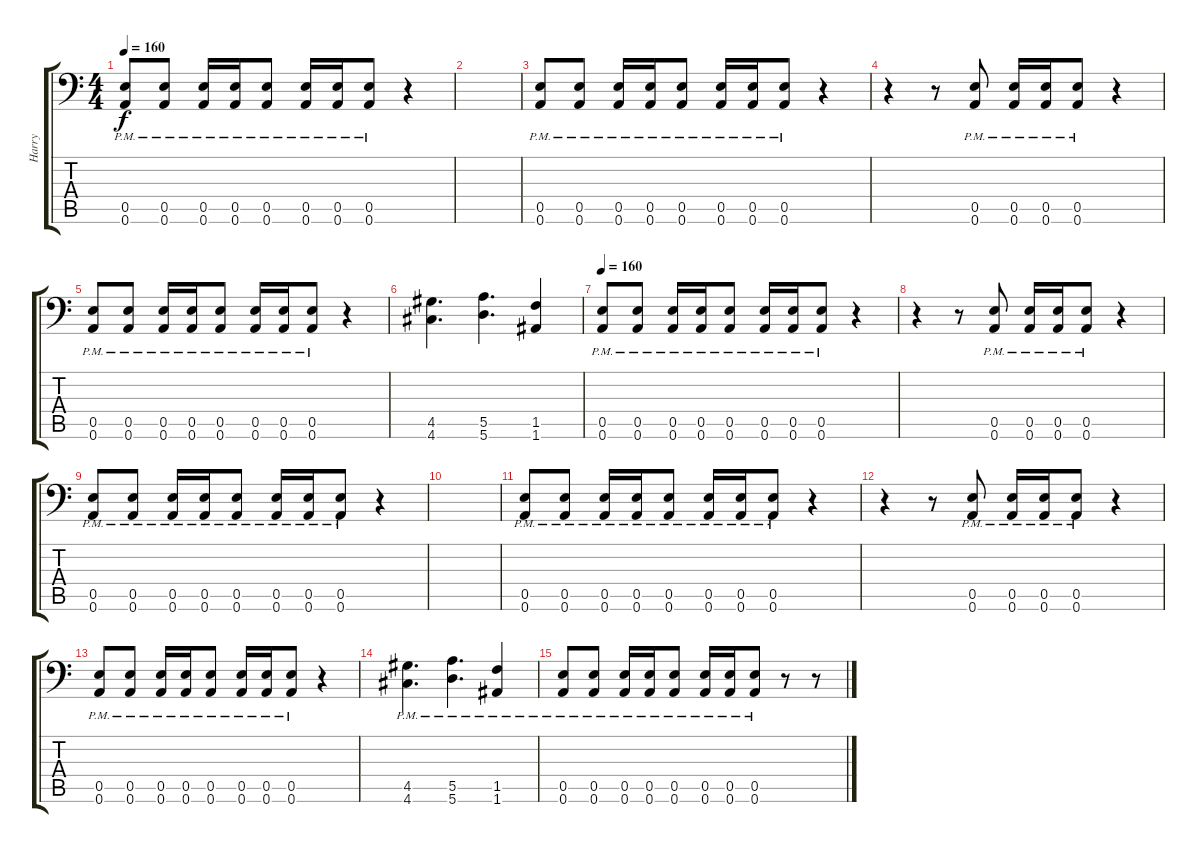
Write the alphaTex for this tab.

\track ("Harry" "Harry") {instrument distortionguitar}
\staff {score tabs}
\tuning (B3 Gb3 D3 A2 E2 A1) {hide}
\ts (4 4)
\tempo 160
\clef f4
\ks c
(0.5{pm} 0.6{pm}).8{dy f} (0.5{pm} 0.6{pm}).8 (0.5 0.6{pm}).16 (0.5 0.6{pm}).16 (0.5 0.6{pm}).8 (0.5 0.6{pm}).16 (0.5 0.6{pm}).16 (0.5 0.6{pm}).8 r.4 |
|
(0.5{pm} 0.6{pm}).8 (0.5{pm} 0.6{pm}).8 (0.5 0.6{pm}).16 (0.5 0.6{pm}).16 (0.5 0.6{pm}).8 (0.5 0.6{pm}).16 (0.5 0.6{pm}).16 (0.5 0.6{pm}).8 r.4 |
r.4 r.8 (0.5{pm} 0.6{pm}).8 (0.5 0.6{pm}).16 (0.5 0.6{pm}).16 (0.5 0.6{pm}).8 r.4 |
(0.5{pm} 0.6{pm}).8 (0.5{pm} 0.6{pm}).8 (0.5 0.6{pm}).16 (0.5 0.6{pm}).16 (0.5 0.6{pm}).8 (0.5 0.6{pm}).16 (0.5 0.6{pm}).16 (0.5 0.6{pm}).8 r.4 |
(4.5 4.6).4{d} (5.5 5.6).4{d} (1.5 1.6).4 |
\tempo 160
(0.5{pm} 0.6{pm}).8 (0.5{pm} 0.6{pm}).8 (0.5 0.6{pm}).16 (0.5 0.6{pm}).16 (0.5 0.6{pm}).8 (0.5 0.6{pm}).16 (0.5 0.6{pm}).16 (0.5 0.6{pm}).8 r.4 |
r.4 r.8 (0.5{pm} 0.6{pm}).8 (0.5 0.6{pm}).16 (0.5 0.6{pm}).16 (0.5 0.6{pm}).8 r.4 |
(0.5{pm} 0.6{pm}).8 (0.5{pm} 0.6{pm}).8 (0.5 0.6{pm}).16 (0.5 0.6{pm}).16 (0.5 0.6{pm}).8 (0.5 0.6{pm}).16 (0.5 0.6{pm}).16 (0.5 0.6{pm}).8 r.4 |
|
(0.5{pm} 0.6{pm}).8 (0.5{pm} 0.6{pm}).8 (0.5 0.6{pm}).16 (0.5 0.6{pm}).16 (0.5 0.6{pm}).8 (0.5 0.6{pm}).16 (0.5 0.6{pm}).16 (0.5 0.6{pm}).8 r.4 |
r.4 r.8 (0.5{pm} 0.6{pm}).8 (0.5 0.6{pm}).16 (0.5 0.6{pm}).16 (0.5 0.6{pm}).8 r.4 |
(0.5{pm} 0.6{pm}).8 (0.5{pm} 0.6{pm}).8 (0.5 0.6{pm}).16 (0.5 0.6{pm}).16 (0.5 0.6{pm}).8 (0.5 0.6{pm}).16 (0.5 0.6{pm}).16 (0.5 0.6{pm}).8 r.4 |
(4.5{pm} 4.6{pm}).4{d} (5.5{pm} 5.6{pm}).4{d} (1.5{pm} 1.6{pm}).4 |
(0.5{pm} 0.6{pm}).8 (0.5{pm} 0.6{pm}).8 (0.5 0.6{pm}).16 (0.5 0.6{pm}).16 (0.5 0.6{pm}).8 (0.5 0.6{pm}).16 (0.5 0.6{pm}).16 (0.5 0.6{pm}).8 r.8 r.8
